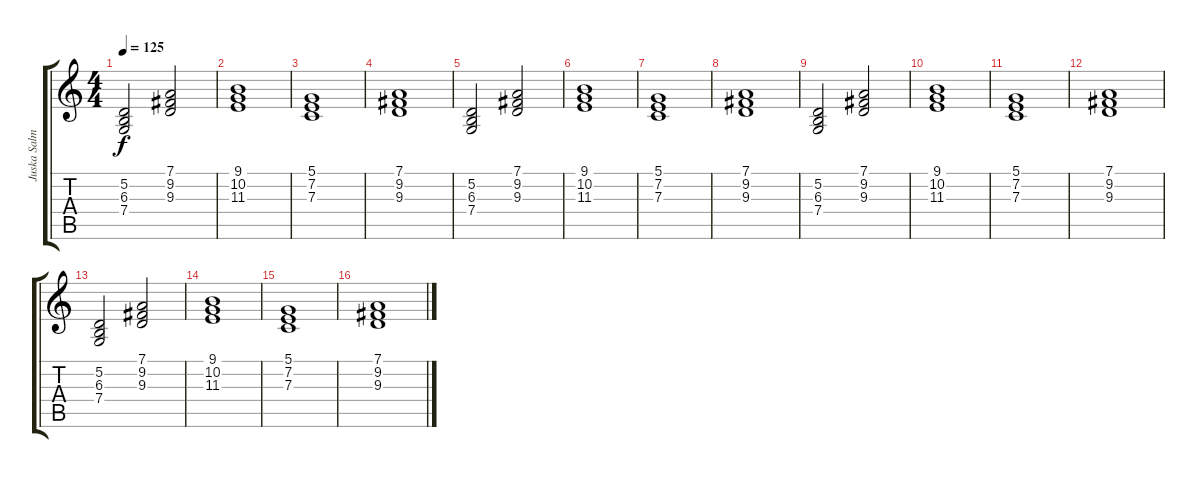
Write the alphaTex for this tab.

\track ("Juska Salminen" "Juska Salm") {instrument tremolostrings}
\staff {score tabs}
\tuning (D4 A3 F3 C3 G2 D2) {hide}
\ts (4 4)
\tempo 125
\clef g2
\ks c
(5.2 6.3 7.4).2{dy f} (7.1 9.2 9.3).2 |
(9.1 10.2 11.3).1 |
(5.1 7.2 7.3).1 |
(7.1 9.2 9.3).1 |
(5.2 6.3 7.4).2 (7.1 9.2 9.3).2 |
(9.1 10.2 11.3).1 |
(5.1 7.2 7.3).1 |
(7.1 9.2 9.3).1 |
(5.2 6.3 7.4).2 (7.1 9.2 9.3).2 |
(9.1 10.2 11.3).1 |
(5.1 7.2 7.3).1 |
(7.1 9.2 9.3).1 |
(5.2 6.3 7.4).2 (7.1 9.2 9.3).2 |
(9.1 10.2 11.3).1 |
(5.1 7.2 7.3).1 |
(7.1 9.2 9.3).1
